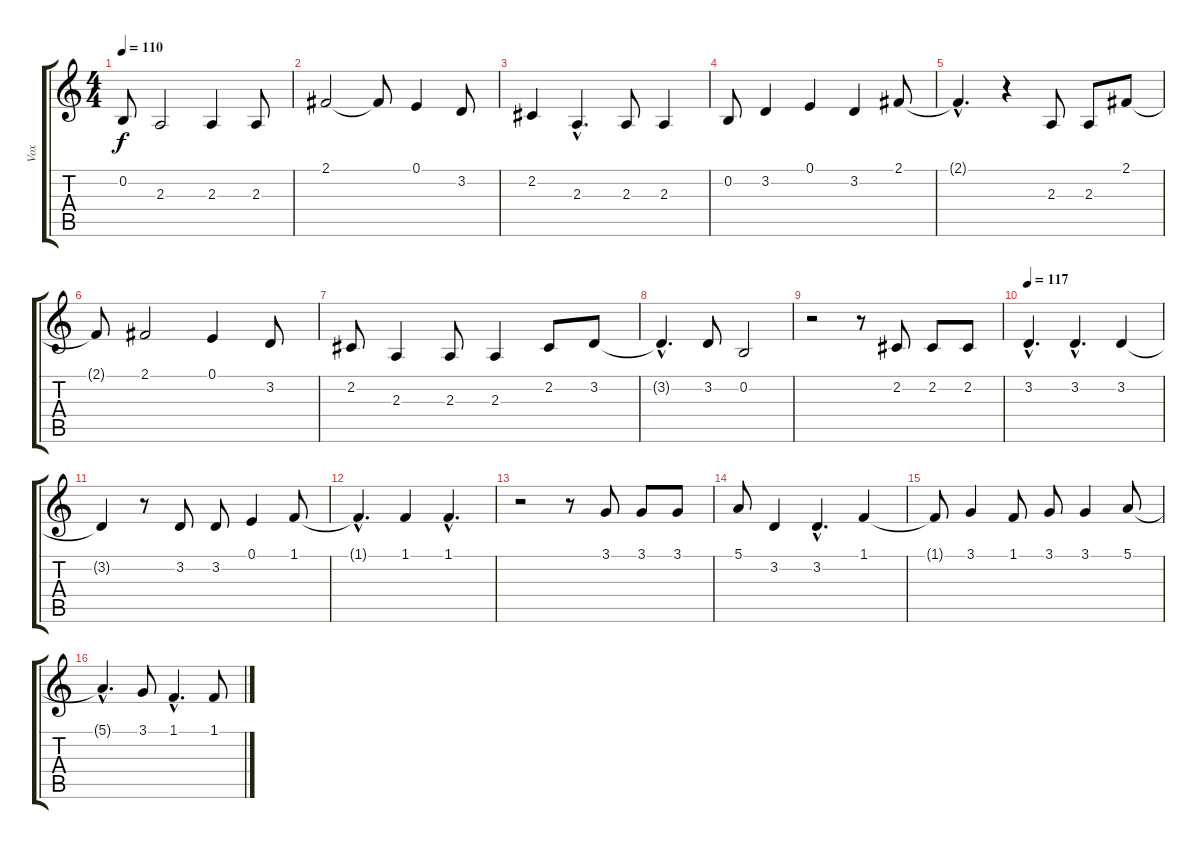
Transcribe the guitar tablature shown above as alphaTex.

\track ("Vox" "Vox") {instrument harmonica}
\staff {score tabs}
\tuning (E4 B3 G3 D3 A2 E2) {hide}
\ts (4 4)
\tempo 110
\clef g2
\ks c
0.2{t}.8{dy f} 2.3.2 2.3.4 2.3.8 |
2.1.2 2.1{t}.8 0.1.4 3.2.8 |
2.2.4 2.3{hac}.4{d} 2.3.8 2.3.4 |
0.2.8 3.2.4 0.1.4 3.2.4 2.1.8 |
2.1{hac t}.4{d} r.4 2.3.8 2.3.8 2.1.8 |
2.1{t}.8 2.1.2 0.1.4 3.2.8 |
2.2.8 2.3.4 2.3.8 2.3.4 2.2.8 3.2.8 |
3.2{hac t}.4{d} 3.2.8 0.2.2 |
r.2 r.8 2.2.8{volume 14} 2.2.8 2.2.8 |
\tempo 117
3.2{hac}.4{d} 3.2{hac}.4{d} 3.2.4 |
3.2{t}.4 r.8 3.2.8 3.2.8 0.1.4 1.1.8 |
1.1{hac t}.4{d} 1.1.4 1.1{hac}.4{d} |
r.2 r.8 3.1.8 3.1.8 3.1.8 |
5.1.8 3.2.4 3.2{hac}.4{d} 1.1.4 |
1.1{t}.8 3.1.4 1.1.8 3.1.8 3.1.4 5.1.8 |
5.1{hac t}.4{d} 3.1.8 1.1{hac}.4{d} 1.1.8
